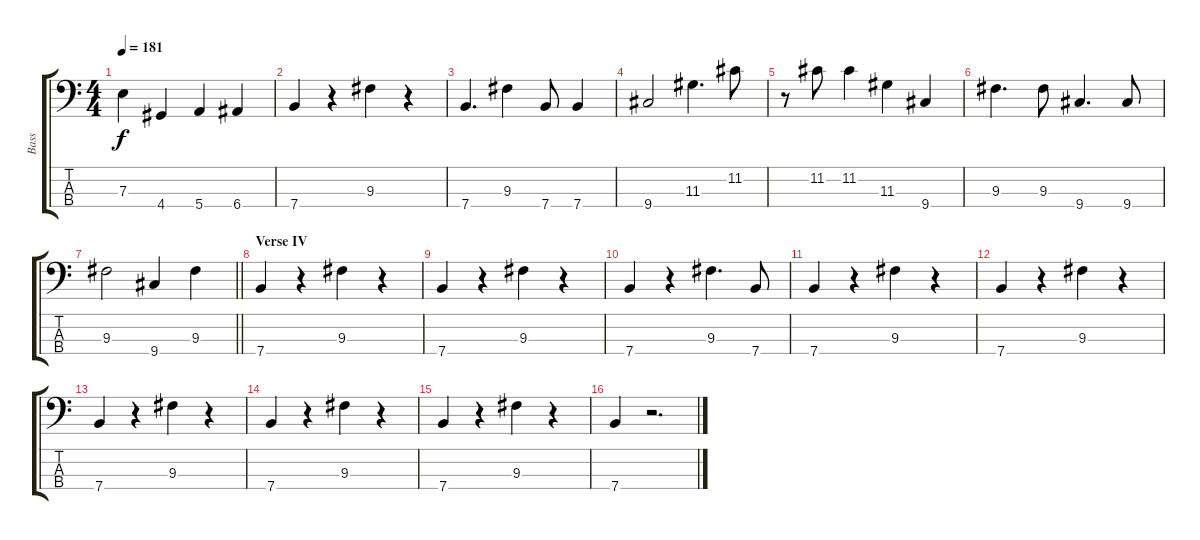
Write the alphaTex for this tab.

\track ("Bass" "Bass") {instrument electricbassfinger}
\staff {score tabs}
\tuning (G2 D2 A1 E1) {hide}
\ts (4 4)
\tempo 181
\clef f4
\ks c
7.3.4{dy f} 4.4.4 5.4.4 6.4.4 |
7.4.4 r.4 9.3.4 r.4 |
7.4.4{d} 9.3.4 7.4.8 7.4.4 |
9.4.2 11.3.4{d} 11.2.8 |
r.8 11.2.8 11.2.4 11.3.4 9.4.4 |
9.3.4{d} 9.3.8 9.4.4{d} 9.4.8 |
\barLineRight lightlight
9.3.2 9.4.4 9.3.4 |
\section ("" "Verse IV")
7.4.4 r.4 9.3.4 r.4 |
7.4.4 r.4 9.3.4 r.4 |
7.4.4 r.4 9.3.4{d} 7.4.8 |
7.4.4 r.4 9.3.4 r.4 |
7.4.4 r.4 9.3.4 r.4 |
7.4.4 r.4 9.3.4 r.4 |
7.4.4 r.4 9.3.4 r.4 |
7.4.4 r.4 9.3.4 r.4 |
7.4.4 r.2{d}
